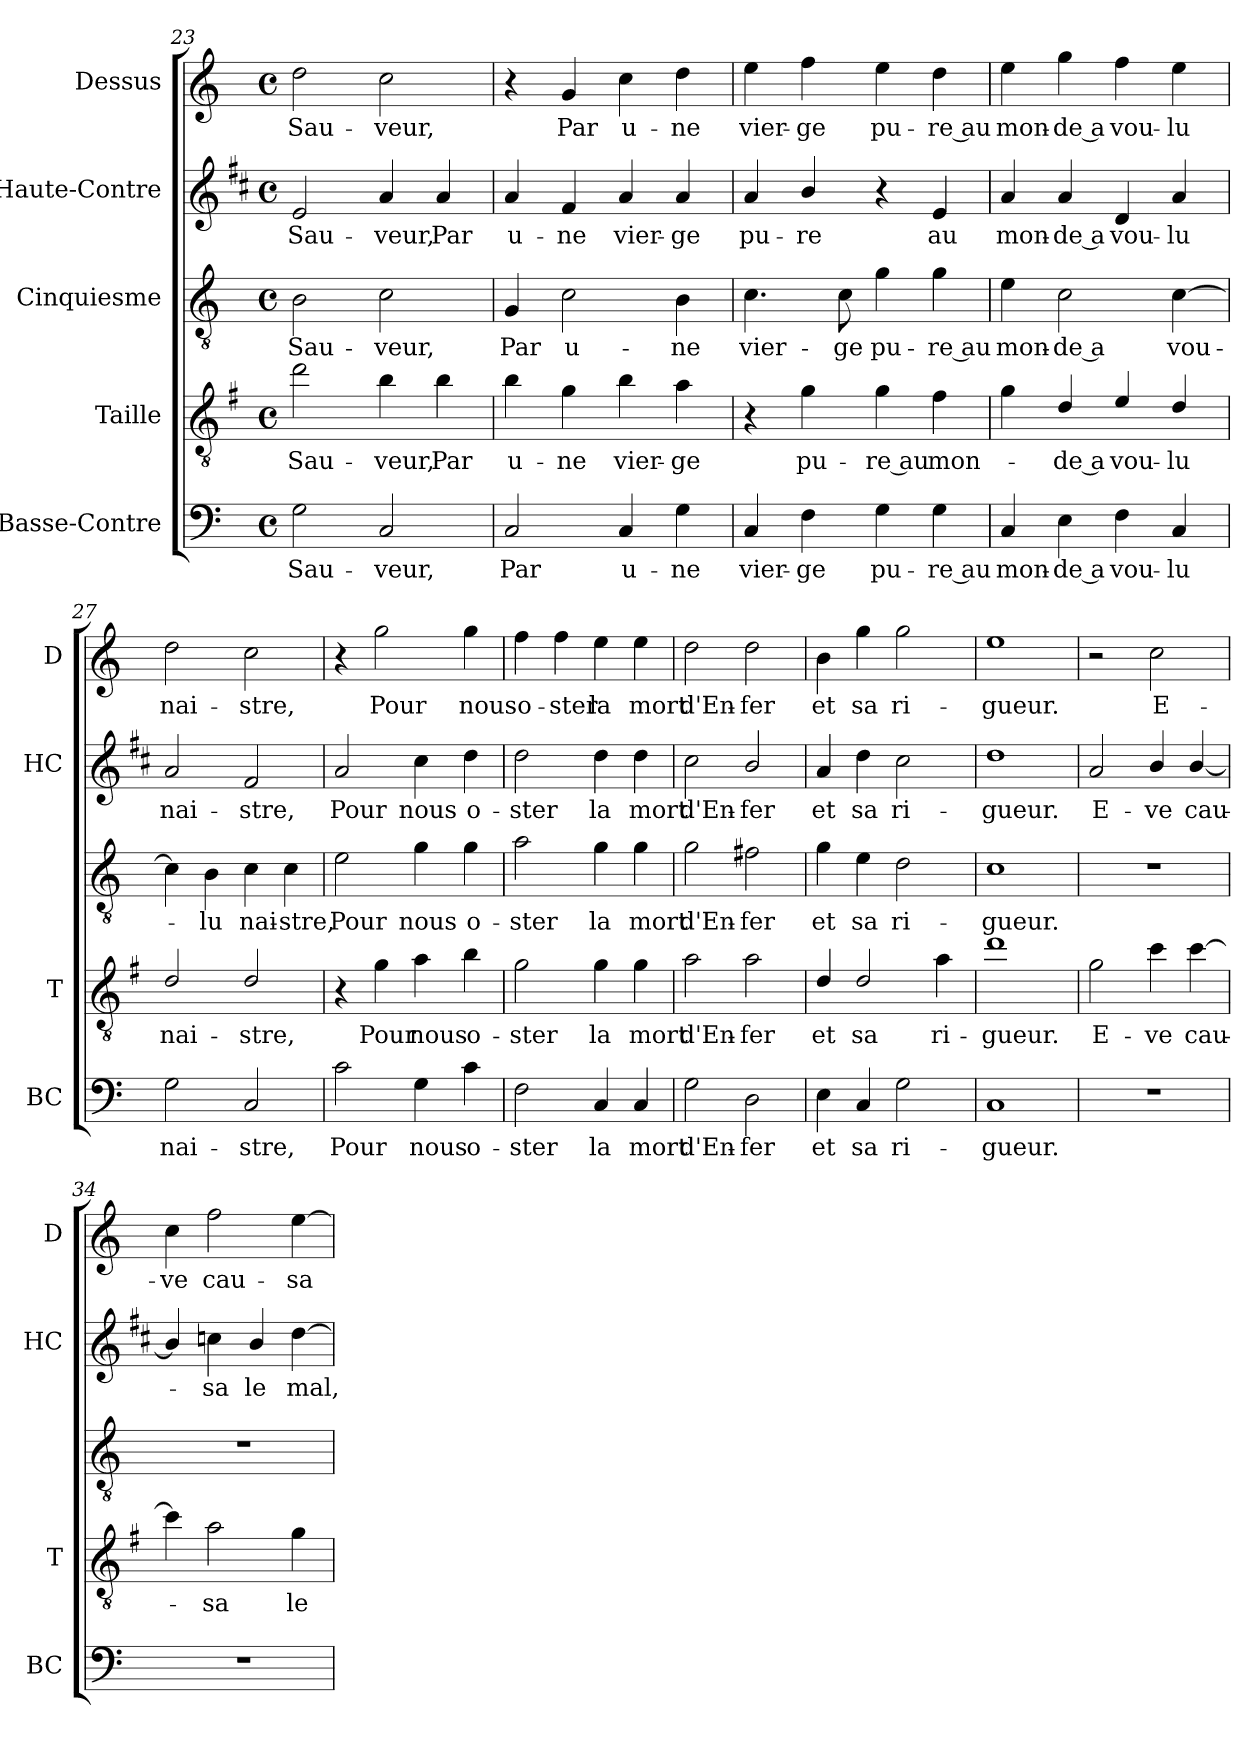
**kern	**text	**kern	**text	**kern	**text	**kern	**text	**kern	**text
*part5	*part5	*part4	*part4	*part3	*part3	*part2	*part2	*part1	*part1
*staff5	*staff5	*staff4	*staff4	*staff3	*staff3	*staff2	*staff2	*staff1	*staff1
*I"Basse-Contre	*	*I"Taille	*	*I"Cinquiesme	*	*I"Haute-Contre	*	*I"Dessus	*
*I'BC	*	*I'T	*	*	*	*I'HC	*	*I'D	*
*clefF4	*	*clefGv2	*	*clefGv2	*	*clefG2	*	*clefG2	*
*	*	*ITrd4c7	*	*	*	*ITrd1c2	*	*	*
*k[]	*	*k[]	*	*k[]	*	*k[]	*	*k[]	*
*C:	*	*C:	*	*C:	*	*C:	*	*C:	*
*M4/4	*	*M4/4	*	*M4/4	*	*M4/4	*	*M4/4	*
*met(c)	*	*met(c)	*	*met(c)	*	*met(c)	*	*met(c)	*
=23	=23	=23	=23	=23	=23	=23	=23	=23	=23
!	!LO:LY:b	!	!LO:LY:b	!	!LO:LY:b	!	!LO:LY:b	!	!LO:LY:b
2G\	Sau-	2g\	Sau-	2B\	Sau-	2d/	Sau-	2dd\	Sau-
!	!LO:LY:b	!	!LO:LY:b	!	!LO:LY:b	!	!LO:LY:b	!	!LO:LY:b
2C/	-veur,	4e\	-veur,	2c\	-veur,	4g/	-veur,	2cc\	-veur,
!	!	!	!LO:LY:b	!	!	!	!LO:LY:b	!	!
.	.	4e\	Par	.	.	4g/	Par	.	.
!!LO:PB:g=z
=24	=24	=24	=24	=24	=24	=24	=24	=24	=24
!	!LO:LY:b	!	!LO:LY:b	!	!LO:LY:b	!	!LO:LY:b	!	!
2C/	Par	4e\	u-	4G/	Par	4g/	u-	4r	.
!	!	!	!LO:LY:b	!	!LO:LY:b	!	!LO:LY:b	!	!LO:LY:b
.	.	4c\	-ne	2c\	u-	4e/	-ne	4g/	Par
!	!LO:LY:b	!	!LO:LY:b	!	!	!	!LO:LY:b	!	!LO:LY:b
4C/	u-	4e\	vier-	.	.	4g/	vier-	4cc\	u-
!	!LO:LY:b	!	!LO:LY:b	!	!LO:LY:b	!	!LO:LY:b	!	!LO:LY:b
4G\	-ne	4d\	-ge	4B\	-ne	4g/	-ge	4dd\	-ne
=25	=25	=25	=25	=25	=25	=25	=25	=25	=25
!	!LO:LY:b	!	!	!	!LO:LY:b	!	!LO:LY:b	!	!LO:LY:b
4C/	vier-	4r	.	4.c\	vier-	4g/	pu-	4ee\	vier-
!	!LO:LY:b	!	!LO:LY:b	!	!	!	!LO:LY:b	!	!LO:LY:b
4F\	-ge	4c\	pu-	.	.	4a/	-re	4ff\	-ge
!	!	!	!	!	!LO:LY:b	!	!	!	!
.	.	.	.	8c\	-ge	.	.	.	.
!	!LO:LY:b	!	!LO:LY:b	!	!LO:LY:b	!	!	!	!LO:LY:b
4G\	pu-	4c\	-re au	4g\	pu-	4r	.	4ee\	pu-
!	!LO:LY:b	!	!LO:LY:b	!	!LO:LY:b	!	!LO:LY:b	!	!LO:LY:b
4G\	-re au	4B\	mon-	4g\	-re au	4d/	au	4dd\	-re au
=26	=26	=26	=26	=26	=26	=26	=26	=26	=26
!	!LO:LY:b	!	!	!	!LO:LY:b	!	!LO:LY:b	!	!LO:LY:b
4C/	mon-	4c\	.	4e\	mon-	4g/	mon-	4ee\	mon-
!	!LO:LY:b	!	!LO:LY:b	!	!LO:LY:b	!	!LO:LY:b	!	!LO:LY:b
4E\	-de a	4G/	-de a	2c\	-de a	4g/	-de a	4gg\	-de a
!	!LO:LY:b	!	!LO:LY:b	!	!	!	!LO:LY:b	!	!LO:LY:b
4F\	vou-	4A/	vou-	.	.	4c/	vou-	4ff\	vou-
!	!LO:LY:b	!	!LO:LY:b	!	!LO:LY:b	!	!LO:LY:b	!	!LO:LY:b
4C/	-lu	4G/	-lu	[4c\	vou-	4g/	-lu	4ee\	-lu
=27	=27	=27	=27	=27	=27	=27	=27	=27	=27
!	!LO:LY:b	!	!LO:LY:b	!	!	!	!LO:LY:b	!	!LO:LY:b
2G\	nai-	2G/	nai-	4c\]	.	2g/	nai-	2dd\	nai-
!	!	!	!	!	!LO:LY:b	!	!	!	!
.	.	.	.	4B\	-lu	.	.	.	.
!	!LO:LY:b	!	!LO:LY:b	!	!LO:LY:b	!	!LO:LY:b	!	!LO:LY:b
2C/	-stre,	2G/	-stre,	4c\	nai-	2e/	-stre,	2cc\	-stre,
!	!	!	!	!	!LO:LY:b	!	!	!	!
.	.	.	.	4c\	-stre,	.	.	.	.
=28	=28	=28	=28	=28	=28	=28	=28	=28	=28
!	!LO:LY:b	!	!	!	!LO:LY:b	!	!LO:LY:b	!	!
2c\	Pour	4r	.	2e\	Pour	2g/	Pour	4r	.
!	!	!	!LO:LY:b	!	!	!	!	!	!LO:LY:b
.	.	4c\	Pour	.	.	.	.	2gg\	Pour
!	!LO:LY:b	!	!LO:LY:b	!	!LO:LY:b	!	!LO:LY:b	!	!
4G\	nous	4d\	nous	4g\	nous	4b\	nous	.	.
!	!LO:LY:b	!	!LO:LY:b	!	!LO:LY:b	!	!LO:LY:b	!	!LO:LY:b
4c\	o-	4e\	o-	4g\	o-	4cc\	o-	4gg\	nous
=29	=29	=29	=29	=29	=29	=29	=29	=29	=29
!	!LO:LY:b	!	!LO:LY:b	!	!LO:LY:b	!	!LO:LY:b	!	!LO:LY:b
2F\	-ster	2c\	-ster	2a\	-ster	2cc\	-ster	4ff\	o-
!	!	!	!	!	!	!	!	!	!LO:LY:b
.	.	.	.	.	.	.	.	4ff\	-ster
!	!LO:LY:b	!	!LO:LY:b	!	!LO:LY:b	!	!LO:LY:b	!	!LO:LY:b
4C/	la	4c\	la	4g\	la	4cc\	la	4ee\	la
!	!LO:LY:b	!	!LO:LY:b	!	!LO:LY:b	!	!LO:LY:b	!	!LO:LY:b
4C/	mort	4c\	mort	4g\	mort	4cc\	mort	4ee\	mort
=30	=30	=30	=30	=30	=30	=30	=30	=30	=30
!	!LO:LY:b	!	!LO:LY:b	!	!LO:LY:b	!	!LO:LY:b	!	!LO:LY:b
2G\	d'En-	2d\	d'En-	2g\	d'En-	2b\	d'En-	2dd\	d'En-
!	!LO:LY:b	!	!LO:LY:b	!	!LO:LY:b	!	!LO:LY:b	!	!LO:LY:b
2D\	-fer	2d\	-fer	2f#X\	-fer	2a/	-fer	2dd\	-fer
!!LO:LB:g=z
=31	=31	=31	=31	=31	=31	=31	=31	=31	=31
!	!LO:LY:b	!	!LO:LY:b	!	!LO:LY:b	!	!LO:LY:b	!	!LO:LY:b
4E\	et	4G/	et	4g\	et	4g/	et	4b\	et
!	!LO:LY:b	!	!LO:LY:b	!	!LO:LY:b	!	!LO:LY:b	!	!LO:LY:b
4C/	sa	2G/	sa	4e\	sa	4cc\	sa	4gg\	sa
!	!LO:LY:b	!	!	!	!LO:LY:b	!	!LO:LY:b	!	!LO:LY:b
2G\	ri-	.	.	2d\	ri-	2b\	ri-	2gg\	ri-
!	!	!	!LO:LY:b	!	!	!	!	!	!
.	.	4d\	ri-	.	.	.	.	.	.
=32	=32	=32	=32	=32	=32	=32	=32	=32	=32
!	!LO:LY:b	!	!LO:LY:b	!	!LO:LY:b	!	!LO:LY:b	!	!LO:LY:b
1C	-gueur.	1g	-gueur.	1c	-gueur.	1cc	-gueur.	1ee	-gueur.
=33	=33	=33	=33	=33	=33	=33	=33	=33	=33
!	!	!	!LO:LY:b	!	!	!	!LO:LY:b	!	!
1r	.	2c\	E-	1r	.	2g/	E-	2r	.
!	!	!	!LO:LY:b	!	!	!	!LO:LY:b	!	!LO:LY:b
.	.	4f\	-ve	.	.	4a/	-ve	2cc\	E-
!	!	!	!LO:LY:b	!	!	!	!LO:LY:b	!	!
.	.	[4f\	cau-	.	.	[4a/	cau-	.	.
=34	=34	=34	=34	=34	=34	=34	=34	=34	=34
!	!	!	!	!	!	!	!	!	!LO:LY:b
1r	.	4f\]	.	1r	.	4a/]	.	4cc\	-ve
!	!	!	!LO:LY:b	!	!	!	!LO:LY:b	!	!LO:LY:b
.	.	2d\	-sa	.	.	4b-X\	-sa	2ff\	cau-
!	!	!	!	!	!	!	!LO:LY:b	!	!
.	.	.	.	.	.	4a/	le	.	.
!	!	!	!LO:LY:b	!	!	!	!LO:LY:b	!	!LO:LY:b
.	.	4c\	le	.	.	[4cc\	mal,	[4ee\	-sa
=	=	=	=	=	=	=	=	=	=
*-	*-	*-	*-	*-	*-	*-	*-	*-	*-
